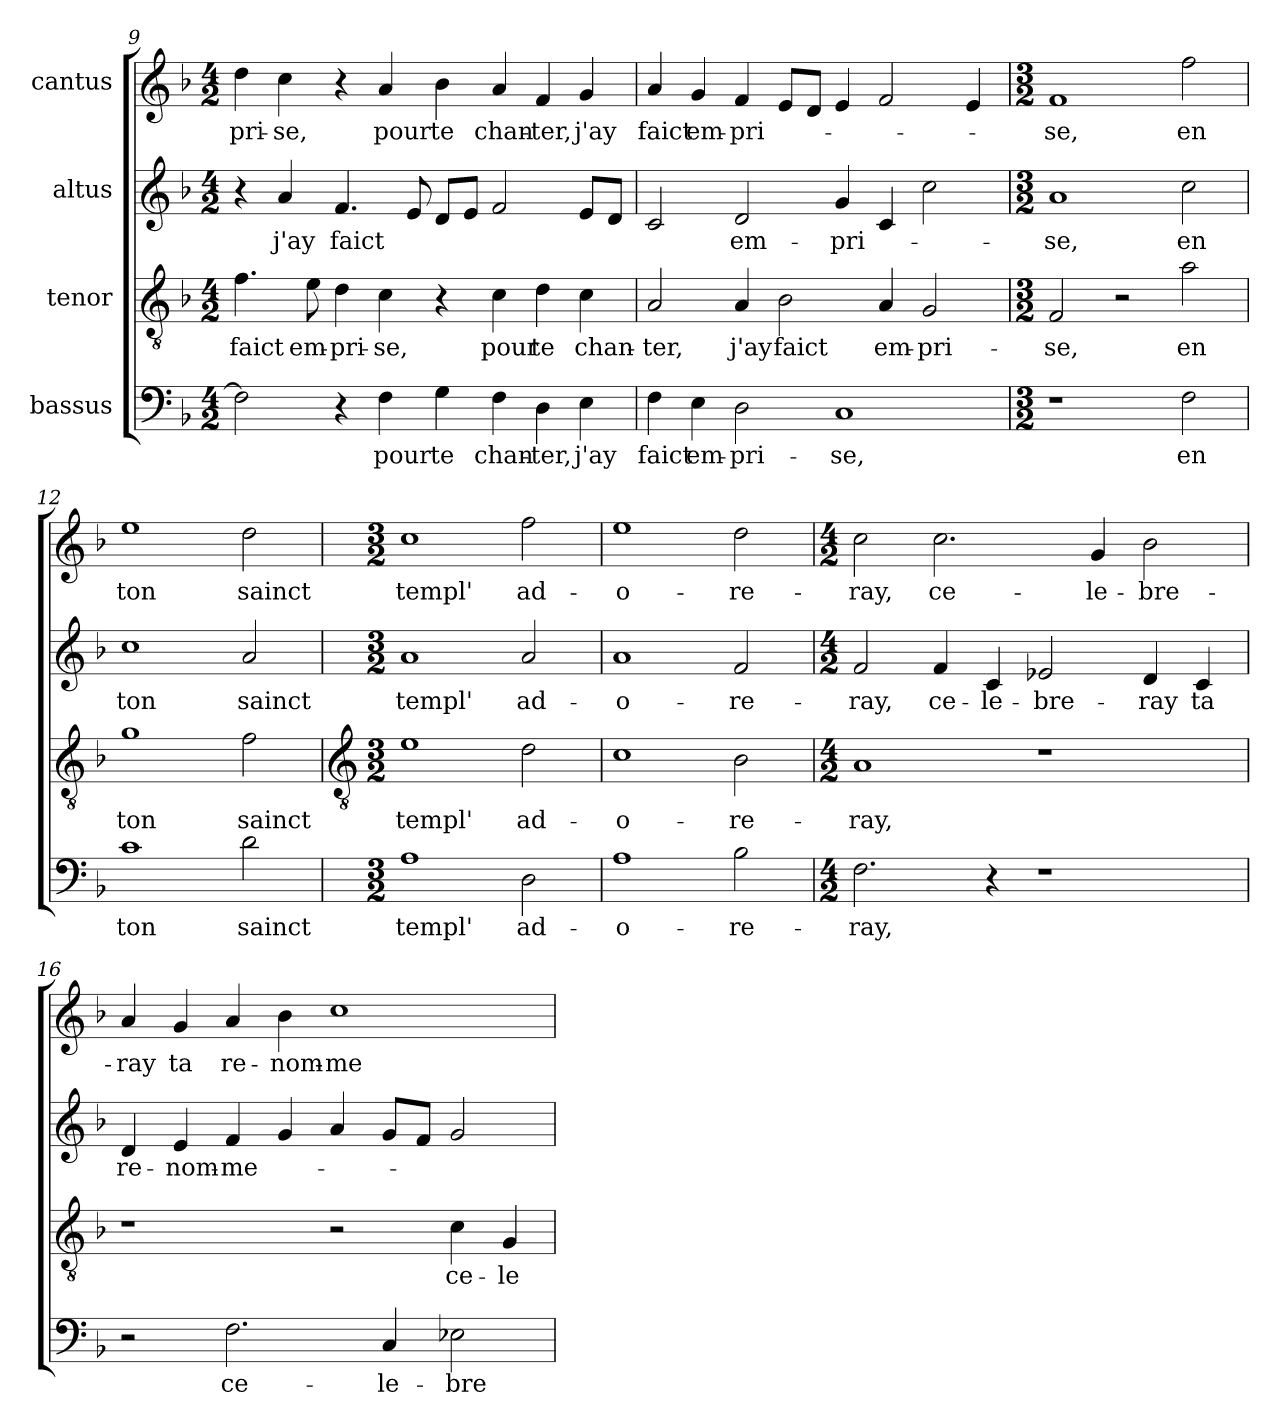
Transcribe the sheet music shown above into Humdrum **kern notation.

**kern	**text	**kern	**text	**kern	**text	**kern	**text
*part4	*part4	*part3	*part3	*part2	*part2	*part1	*part1
*staff4	*staff4	*staff3	*staff3	*staff2	*staff2	*staff1	*staff1
*I"bassus	*	*I"tenor	*	*I"altus	*	*I"cantus	*
!!LO:LB:g=z
*clefF4	*	*clefGv2	*	*clefG2	*	*clefG2	*
*k[b-]	*	*k[b-]	*	*k[b-]	*	*k[b-]	*
*F:	*	*F:	*	*F:	*	*F:	*
*M4/2	*	*M4/2	*	*M4/2	*	*M4/2	*
=9	=9	=9	=9	=9	=9	=9	=9
!	!	!	!LO:LY:b	!	!	!	!LO:LY:b
2F]	.	4.f	faict	4r	.	4dd	-pri-
!	!	!	!	!	!LO:LY:b	!	!LO:LY:b
.	.	.	.	4a	j'ay	4cc	-se,
!	!	!	!LO:LY:b	!	!	!	!
.	.	8e	em-	.	.	.	.
!	!	!	!LO:LY:b	!	!LO:LY:b	!	!
4r	.	4d	-pri-	4.f	faict	4r	.
!	!LO:LY:b	!	!LO:LY:b	!	!	!	!LO:LY:b
4F	pour	4c	-se,	.	.	4a	pour
.	.	.	.	8e	.	.	.
!	!LO:LY:b	!	!	!	!	!	!LO:LY:b
4G	te	4r	.	8dL	.	4b-	te
.	.	.	.	8eJ	.	.	.
!	!LO:LY:b	!	!LO:LY:b	!	!	!	!LO:LY:b
4F	chan-	4c	pour	2f	.	4a	chan-
!	!LO:LY:b	!	!LO:LY:b	!	!	!	!LO:LY:b
4D	-ter,	4d	te	.	.	4f	-ter,
!	!LO:LY:b	!	!LO:LY:b	!	!	!	!LO:LY:b
4E	j'ay	4c	chan-	8eL	.	4g	j'ay
.	.	.	.	8dJ	.	.	.
=10	=10	=10	=10	=10	=10	=10	=10
!	!LO:LY:b	!	!LO:LY:b	!	!	!	!LO:LY:b
4F	faict	2A	-ter,	2c	.	4a	faict
!	!LO:LY:b	!	!	!	!	!	!LO:LY:b
4E	em-	.	.	.	.	4g	em-
!	!LO:LY:b	!	!LO:LY:b	!	!LO:LY:b	!	!LO:LY:b
2D	-pri-	4A	j'ay	2d	em-	4f	-pri-
!	!	!	!LO:LY:b	!	!	!	!
.	.	2B-	faict	.	.	8eL	.
.	.	.	.	.	.	8dJ	.
!	!LO:LY:b	!	!	!	!LO:LY:b	!	!
1C	-se,	.	.	4g	-pri-	4e	.
!	!	!	!LO:LY:b	!	!	!	!
.	.	4A	em-	4c	.	2f	.
!	!	!	!LO:LY:b	!	!	!	!
.	.	2G	-pri-	2cc	.	.	.
.	.	.	.	.	.	4e	.
=11	=11	=11	=11	=11	=11	=11	=11
*M3/2	*	*M3/2	*	*M3/2	*	*M3/2	*
!	!	!	!LO:LY:b	!	!LO:LY:b	!	!LO:LY:b
1r	.	2F	-se,	1a	-se,	1f	-se,
.	.	2r	.	.	.	.	.
!	!LO:LY:b	!	!LO:LY:b	!	!LO:LY:b	!	!LO:LY:b
2F	en	2a	en	2cc	en	2ff	en
=12	=12	=12	=12	=12	=12	=12	=12
!	!LO:LY:b	!	!LO:LY:b	!	!LO:LY:b	!	!LO:LY:b
1c	ton	1g	ton	1cc	ton	1ee	ton
!	!LO:LY:b	!	!LO:LY:b	!	!LO:LY:b	!	!LO:LY:b
2d	sainct	2f	sainct	2a	sainct	2dd	sainct
!!LO:LB:g=z
=13	=13	=13	=13	=13	=13	=13	=13
*	*	*clefGv2	*	*	*	*	*
*M3/2	*	*M3/2	*	*M3/2	*	*M3/2	*
!	!LO:LY:b	!	!LO:LY:b	!	!LO:LY:b	!	!LO:LY:b
1A	templ'	1e	templ'	1a	templ'	1cc	templ'
!	!LO:LY:b	!	!LO:LY:b	!	!LO:LY:b	!	!LO:LY:b
2D	ad-	2d	ad-	2a	ad-	2ff	ad-
=14	=14	=14	=14	=14	=14	=14	=14
!	!LO:LY:b	!	!LO:LY:b	!	!LO:LY:b	!	!LO:LY:b
1A	-o-	1c	-o-	1a	-o-	1ee	-o-
!	!LO:LY:b	!	!LO:LY:b	!	!LO:LY:b	!	!LO:LY:b
2B-	-re-	2B-	-re-	2f	-re-	2dd	-re-
=15	=15	=15	=15	=15	=15	=15	=15
*M4/2	*	*M4/2	*	*M4/2	*	*M4/2	*
!	!LO:LY:b	!	!LO:LY:b	!	!LO:LY:b	!	!LO:LY:b
2.F	-ray,	1A	-ray,	2f	-ray,	2cc	-ray,
!	!	!	!	!	!LO:LY:b	!	!LO:LY:b
.	.	.	.	4f	ce-	2.cc	ce-
!	!	!	!	!	!LO:LY:b	!	!
4r	.	.	.	4c	-le-	.	.
!	!	!	!	!	!LO:LY:b	!	!
1r	.	1r	.	2e-X	-bre-	.	.
!	!	!	!	!	!	!	!LO:LY:b
.	.	.	.	.	.	4g	-le-
!	!	!	!	!	!LO:LY:b	!	!LO:LY:b
.	.	.	.	4d	-ray	2b-	-bre-
!	!	!	!	!	!LO:LY:b	!	!
.	.	.	.	4c	ta	.	.
=16	=16	=16	=16	=16	=16	=16	=16
!	!	!	!	!	!LO:LY:b	!	!LO:LY:b
2r	.	1r	.	4d	re-	4a	-ray
!	!	!	!	!	!LO:LY:b	!	!LO:LY:b
.	.	.	.	4e	-nom-	4g	ta
!	!LO:LY:b	!	!	!	!LO:LY:b	!	!LO:LY:b
2.F	ce-	.	.	4f	-me-	4a	re-
!	!	!	!	!	!	!	!LO:LY:b
.	.	.	.	4g	.	4b-	-nom-
!	!	!	!	!	!	!	!LO:LY:b
.	.	2r	.	4a	.	1cc	-me-
!	!LO:LY:b	!	!	!	!	!	!
4C	-le-	.	.	8gL	.	.	.
.	.	.	.	8fJ	.	.	.
!	!LO:LY:b	!	!LO:LY:b	!	!	!	!
2E-X	-bre-	4c	ce-	2g	.	.	.
!	!	!	!LO:LY:b	!	!	!	!
.	.	4G	-le-	.	.	.	.
=	=	=	=	=	=	=	=
*-	*-	*-	*-	*-	*-	*-	*-
